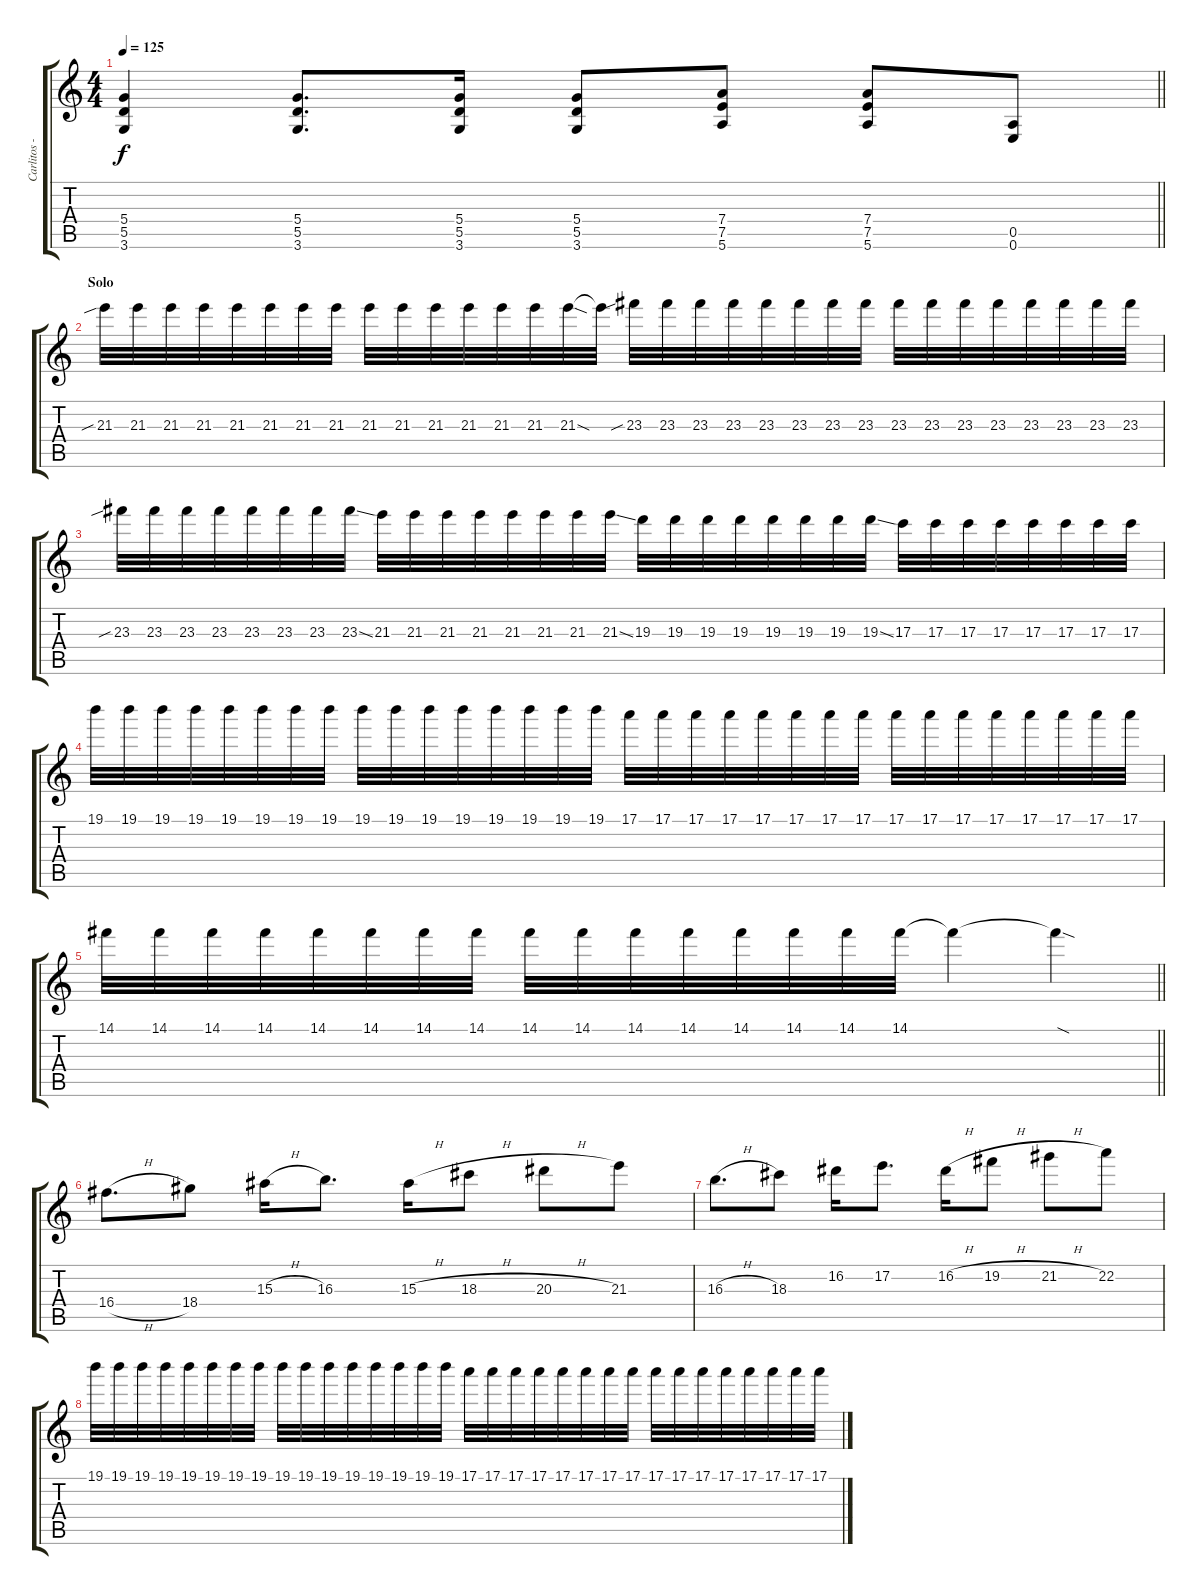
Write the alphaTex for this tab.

\track ("Carlitos - Guitarra Líder" "Carlitos -") {instrument distortionguitar}
\staff {score tabs}
\tuning (E4 B3 G3 D3 A2 E2) {hide}
\ts (4 4)
\tempo 125
\clef g2
\barLineRight lightlight
\ks c
(5.4 5.5 3.6).4{dy f} (5.4 5.5 3.6).8{d} (5.4 5.5 3.6).16 (5.4 5.5 3.6).8 (7.4 7.5 5.6).8 (7.4 7.5 5.6).8 (0.5 0.6).8 |
\section ("" "Solo")
21.3{sib}.32{volume 14 instrument distortionguitar} 21.3.32 21.3.32 21.3.32 21.3.32 21.3.32 21.3.32 21.3.32 21.3.32 21.3.32 21.3.32 21.3.32 21.3.32 21.3.32 21.3{sod}.32 21.3{t}.32 23.3{sib}.32 23.3.32 23.3.32 23.3.32 23.3.32 23.3.32 23.3.32 23.3.32 23.3.32 23.3.32 23.3.32 23.3.32 23.3.32 23.3.32 23.3.32 23.3.32 |
23.3{sib}.32 23.3.32 23.3.32 23.3.32 23.3.32 23.3.32 23.3.32 23.3{ss}.32 21.3.32 21.3.32 21.3.32 21.3.32 21.3.32 21.3.32 21.3.32 21.3{ss}.32 19.3.32 19.3.32 19.3.32 19.3.32 19.3.32 19.3.32 19.3.32 19.3{ss}.32 17.3.32 17.3.32 17.3.32 17.3.32 17.3.32 17.3.32 17.3.32 17.3.32 |
19.1.32 19.1.32 19.1.32 19.1.32 19.1.32 19.1.32 19.1.32 19.1.32 19.1.32 19.1.32 19.1.32 19.1.32 19.1.32 19.1.32 19.1.32 19.1.32 17.1.32 17.1.32 17.1.32 17.1.32 17.1.32 17.1.32 17.1.32 17.1.32 17.1.32 17.1.32 17.1.32 17.1.32 17.1.32 17.1.32 17.1.32 17.1.32 |
\barLineRight lightlight
14.1.32 14.1.32 14.1.32 14.1.32 14.1.32 14.1.32 14.1.32 14.1.32 14.1.32 14.1.32 14.1.32 14.1.32 14.1.32 14.1.32 14.1.32 14.1.32 14.1{t}.4 14.1{sod t}.4 |
16.4{h}.8{d} 18.4.8 15.3{h}.16 16.3.8{d} 15.3{h}.16 18.3{h}.8 20.3{h}.8 21.3.8 |
16.3{h}.8{d} 18.3.8 16.2.16 17.2.8{d} 16.2{h}.16 19.2{h}.8 21.2{h}.8 22.2.8 |
19.1.32 19.1.32 19.1.32 19.1.32 19.1.32 19.1.32 19.1.32 19.1.32 19.1.32 19.1.32 19.1.32 19.1.32 19.1.32 19.1.32 19.1.32 19.1.32 17.1.32 17.1.32 17.1.32 17.1.32 17.1.32 17.1.32 17.1.32 17.1.32 17.1.32 17.1.32 17.1.32 17.1.32 17.1.32 17.1.32 17.1.32 17.1.32
